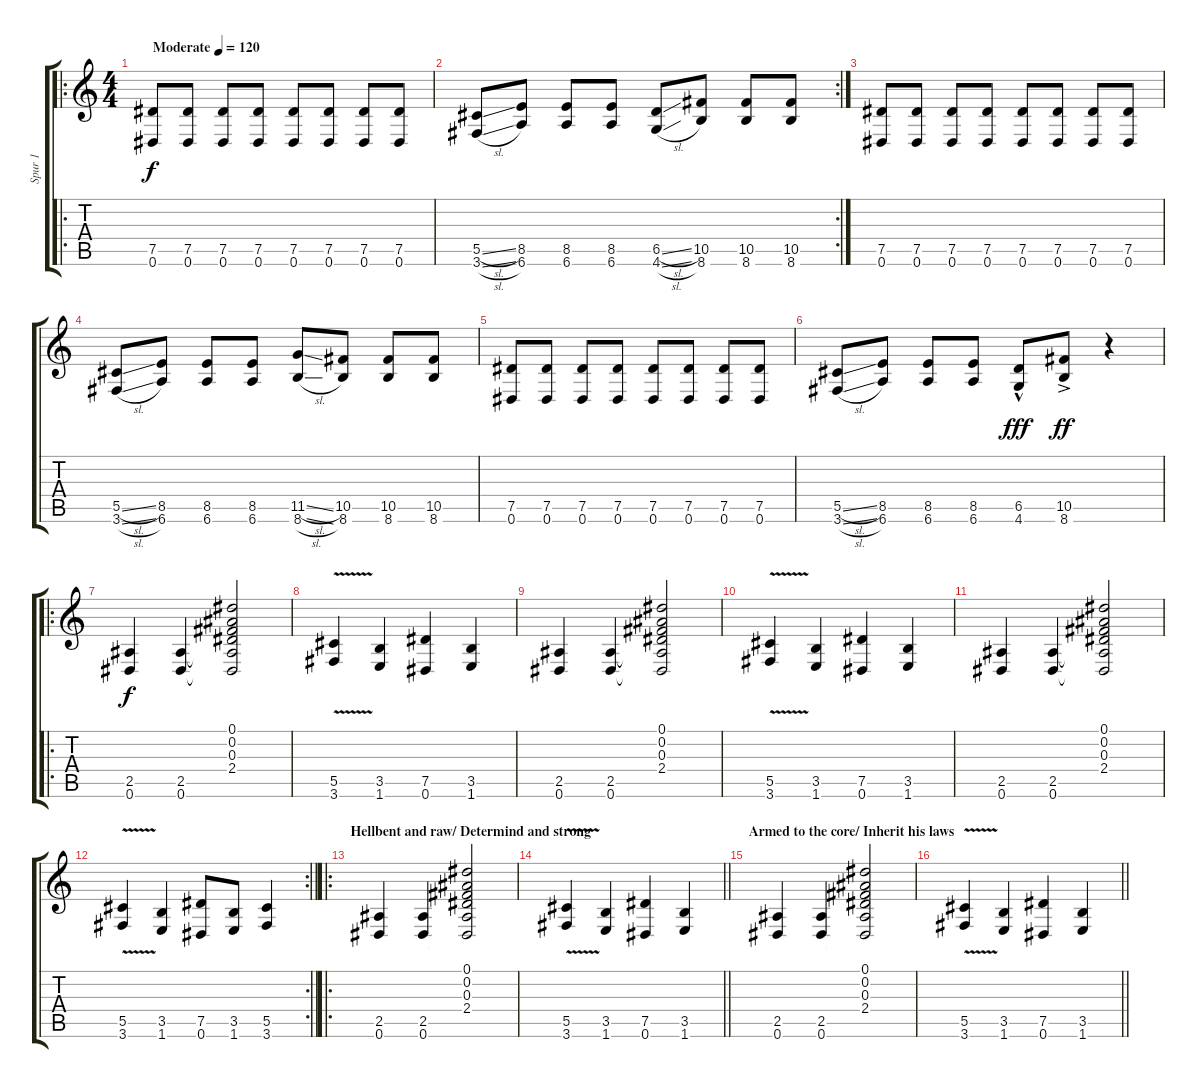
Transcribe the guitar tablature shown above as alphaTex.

\track ("Spur 1" "Spur 1") {instrument overdrivenguitar}
\staff {score tabs}
\tuning (Eb4 Bb3 Gb3 Db3 Ab2 Eb2) {hide}
\ro
\ts (4 4)
\tempo (120 "Moderate")
\clef g2
\ks c
(7.5 0.6).8{dy f instrument overdrivenguitar} (7.5 0.6).8 (7.5 0.6).8 (7.5 0.6).8 (7.5 0.6).8 (7.5 0.6).8 (7.5 0.6).8 (7.5 0.6).8 |
\rc 2
(5.5{sl} 3.6{sl}).8 (8.5 6.6).8 (8.5 6.6).8 (8.5 6.6).8 (6.5{sl} 4.6{sl}).8 (10.5 8.6).8 (10.5 8.6).8 (10.5 8.6).8 |
(7.5 0.6).8 (7.5 0.6).8 (7.5 0.6).8 (7.5 0.6).8 (7.5 0.6).8 (7.5 0.6).8 (7.5 0.6).8 (7.5 0.6).8 |
(5.5{sl} 3.6{sl}).8 (8.5 6.6).8 (8.5 6.6).8 (8.5 6.6).8 (11.5{sl} 8.6{sl}).8 (10.5 8.6).8 (10.5 8.6).8 (10.5 8.6).8 |
(7.5 0.6).8 (7.5 0.6).8 (7.5 0.6).8 (7.5 0.6).8 (7.5 0.6).8 (7.5 0.6).8 (7.5 0.6).8 (7.5 0.6).8 |
(5.5{sl} 3.6{sl}).8 (8.5 6.6).8 (8.5 6.6).8 (8.5 6.6).8 (6.5{hac} 4.6{hac}).8{dy fff} (10.5{ac} 8.6{ac}).8{dy ff} r.4 |
\ro
(2.5 0.6).4{dy f} (2.5 0.6).4 (0.1 0.2 0.3 2.4 2.5{t} 0.6{t}).2 |
(5.5{v} 3.6{v}).4 (3.5 1.6).4 (7.5 0.6).4 (3.5 1.6).4 |
(2.5 0.6).4 (2.5 0.6).4 (0.1 0.2 0.3 2.4 2.5{t} 0.6{t}).2 |
(5.5{v} 3.6{v}).4 (3.5 1.6).4 (7.5 0.6).4 (3.5 1.6).4 |
(2.5 0.6).4 (2.5 0.6).4 (0.1 0.2 0.3 2.4 2.5{t} 0.6{t}).2 |
\rc 2
\barLineRight lightlight
(5.5{v} 3.6{v}).4 (3.5 1.6).4 (7.5 0.6).8 (3.5 1.6).8 (5.5 3.6).4 |
\ro
\section ("" "Hellbent and raw/ Determind and strong")
(2.5 0.6).4 (2.5 0.6).4 (0.1 0.2 0.3 2.4 2.5{t} 0.6{t}).2 |
\barLineRight lightlight
(5.5{v} 3.6{v}).4 (3.5 1.6).4 (7.5 0.6).4 (3.5 1.6).4 |
\section ("" "Armed to the core/ Inherit his laws")
(2.5 0.6).4 (2.5 0.6).4 (0.1 0.2 0.3 2.4 2.5{t} 0.6{t}).2 |
\barLineRight lightlight
(5.5{v} 3.6{v}).4 (3.5 1.6).4 (7.5 0.6).4 (3.5 1.6).4
